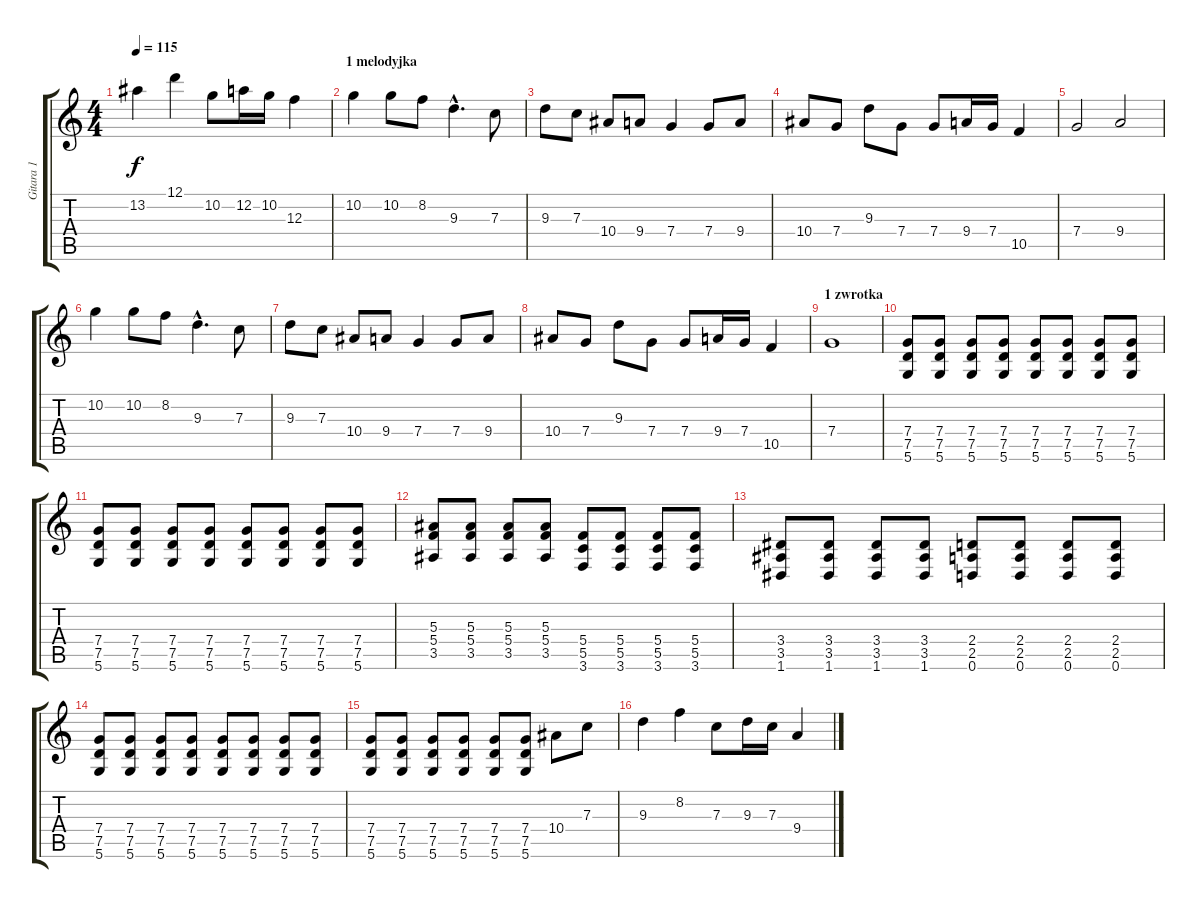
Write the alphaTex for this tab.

\track ("Gitara 1" "Gitara 1") {instrument distortionguitar}
\staff {score tabs}
\tuning (D4 A3 F3 C3 G2 D2) {hide}
\ts (4 4)
\tempo 115
\clef g2
\ks c
13.2.4{dy f} 12.1.4 10.2.8 12.2.16 10.2.16 12.3.4 |
\section ("" "1 melodyjka")
10.2.4{instrument distortionguitar} 10.2.8 8.2.8 9.3{hac}.4{d} 7.3.8 |
9.3.8 7.3.8 10.4.8 9.4.8 7.4.4 7.4.8 9.4.8 |
10.4.8 7.4.8 9.3.8 7.4.8 7.4.8 9.4.16 7.4.16 10.5.4 |
7.4.2 9.4.2 |
10.2.4{instrument distortionguitar} 10.2.8 8.2.8 9.3{hac}.4{d} 7.3.8 |
9.3.8 7.3.8 10.4.8 9.4.8 7.4.4 7.4.8 9.4.8 |
10.4.8 7.4.8 9.3.8 7.4.8 7.4.8 9.4.16 7.4.16 10.5.4 |
\section ("" "1 zwrotka")
7.4.1 |
(7.4 7.5 5.6).8 (7.4 7.5 5.6).8 (7.4 7.5 5.6).8 (7.4 7.5 5.6).8 (7.4 7.5 5.6).8 (7.4 7.5 5.6).8 (7.4 7.5 5.6).8 (7.4 7.5 5.6).8 |
(7.4 7.5 5.6).8 (7.4 7.5 5.6).8 (7.4 7.5 5.6).8 (7.4 7.5 5.6).8 (7.4 7.5 5.6).8 (7.4 7.5 5.6).8 (7.4 7.5 5.6).8 (7.4 7.5 5.6).8 |
(5.3 5.4 3.5).8 (5.3 5.4 3.5).8 (5.3 5.4 3.5).8 (5.3 5.4 3.5).8 (5.4 5.5 3.6).8 (5.4 5.5 3.6).8 (5.4 5.5 3.6).8 (5.4 5.5 3.6).8 |
(3.4 3.5 1.6).8 (3.4 3.5 1.6).8 (3.4 3.5 1.6).8 (3.4 3.5 1.6).8 (2.4 2.5 0.6).8 (2.4 2.5 0.6).8 (2.4 2.5 0.6).8 (2.4 2.5 0.6).8 |
(7.4 7.5 5.6).8 (7.4 7.5 5.6).8 (7.4 7.5 5.6).8 (7.4 7.5 5.6).8 (7.4 7.5 5.6).8 (7.4 7.5 5.6).8 (7.4 7.5 5.6).8 (7.4 7.5 5.6).8 |
(7.4 7.5 5.6).8 (7.4 7.5 5.6).8 (7.4 7.5 5.6).8 (7.4 7.5 5.6).8 (7.4 7.5 5.6).8 (7.4 7.5 5.6).8 10.4.8 7.3.8 |
9.3.4 8.2.4 7.3.8 9.3.16 7.3.16 9.4.4
